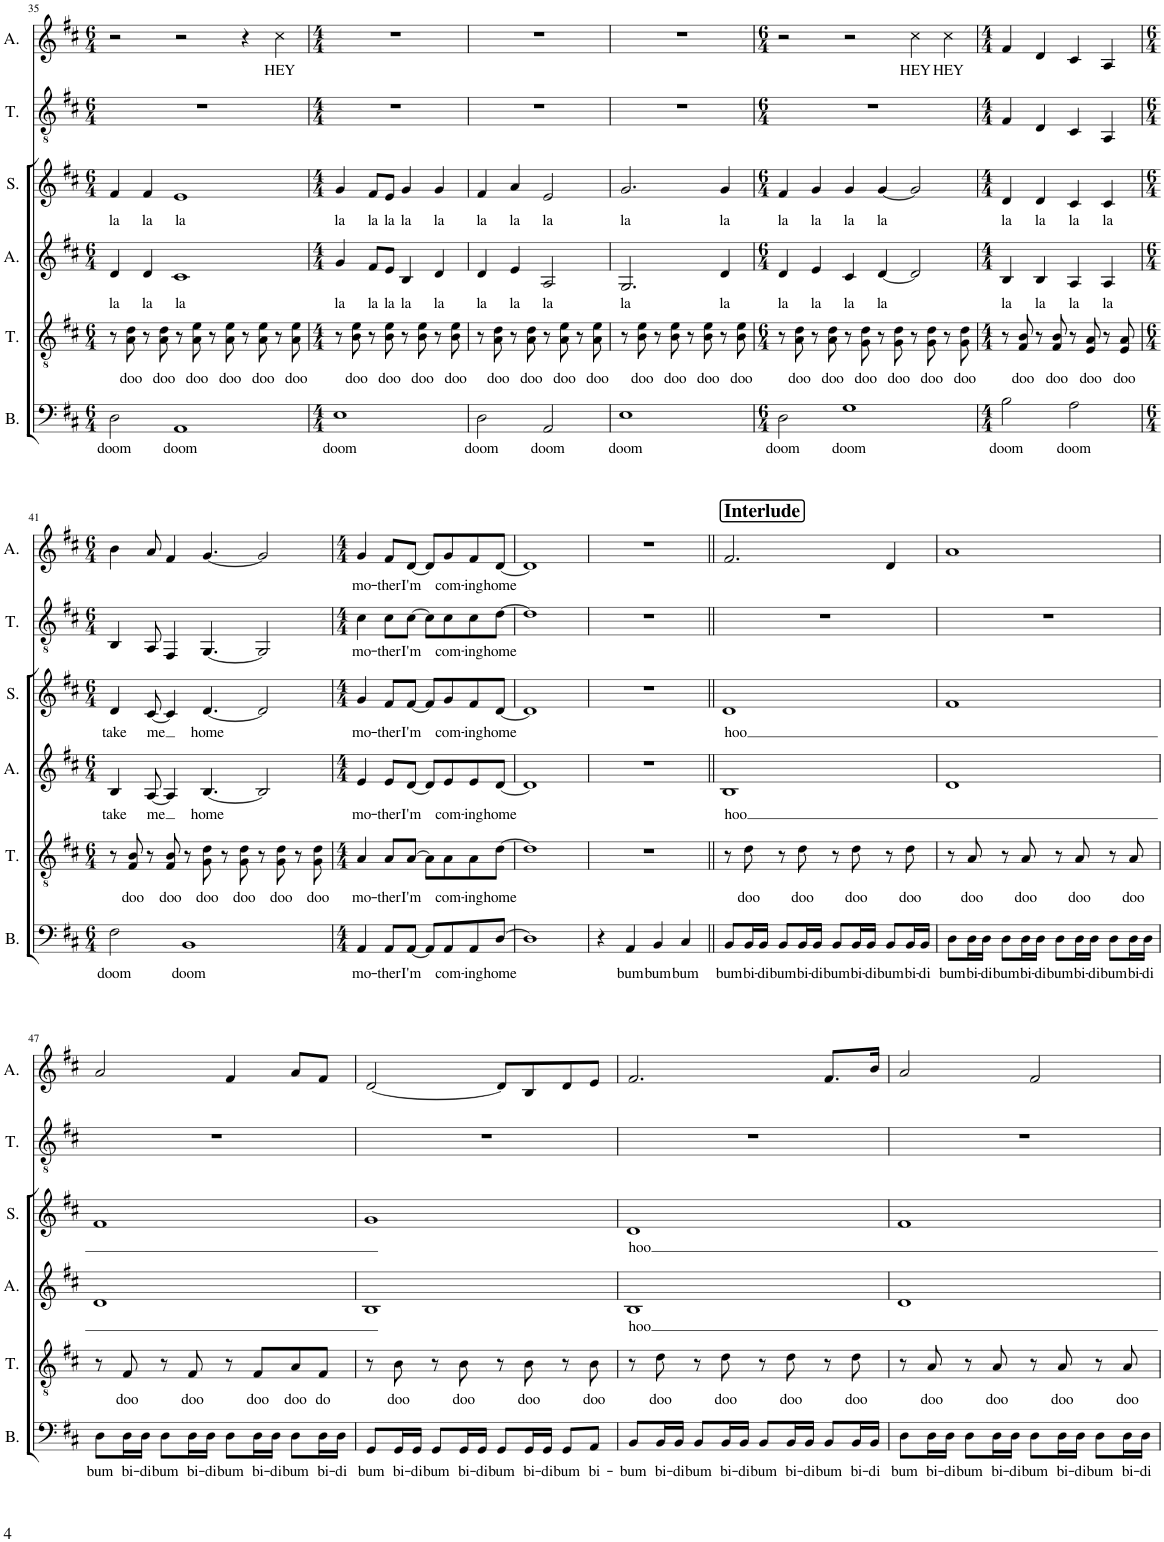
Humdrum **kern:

**kern	**text	**kern	**text	**kern	**text	**kern	**text	**kern	**text	**kern	**text
*part6	*part6	*part5	*part5	*part4	*part4	*part3	*part3	*part2	*part2	*part1	*part1
*staff6	*staff6	*staff5	*staff5	*staff4	*staff4	*staff3	*staff3	*staff2	*staff2	*staff1	*staff1
*I"Bass	*	*I"Tenor	*	*I"Alto	*	*I"Soprano	*	*I"Tenor	*	*I"Alto	*
*I'B.	*	*I'T.	*	*I'A.	*	*I'S.	*	*I'T.	*	*I'A.	*
!!LO:PB:g=z
*clefF4	*	*clefGv2	*	*clefG2	*	*clefG2	*	*clefGv2	*	*clefG2	*
*k[f#c#]	*	*k[f#c#]	*	*k[f#c#]	*	*k[f#c#]	*	*k[f#c#]	*	*k[f#c#]	*
*M6/4	*	*M6/4	*	*M6/4	*	*M6/4	*	*M6/4	*	*M6/4	*
=35	=35	=35	=35	=35	=35	=35	=35	=35	=35	=35	=35
!	!LO:LY:b	!	!	!	!LO:LY:b	!	!LO:LY:b	!	!	!	!
2D\	doom	8r	.	4d/	la	4f#/	la	1.r	.	2r	.
!	!	!	!LO:LY:b	!	!	!	!	!	!	!	!
.	.	8A\ 8d\	doo	.	.	.	.	.	.	.	.
!	!	!	!	!	!LO:LY:b	!	!LO:LY:b	!	!	!	!
.	.	8r	.	4d/	la	4f#/	la	.	.	.	.
!	!	!	!LO:LY:b	!	!	!	!	!	!	!	!
.	.	8A\ 8d\	doo	.	.	.	.	.	.	.	.
!	!LO:LY:b	!	!	!	!LO:LY:b	!	!LO:LY:b	!	!	!	!
1AA	doom	8r	.	1c#	la	1e	la	.	.	2r	.
!	!	!	!LO:LY:b	!	!	!	!	!	!	!	!
.	.	8A\ 8e\	doo	.	.	.	.	.	.	.	.
.	.	8r	.	.	.	.	.	.	.	.	.
!	!	!	!LO:LY:b	!	!	!	!	!	!	!	!
.	.	8A\ 8e\	doo	.	.	.	.	.	.	.	.
.	.	8r	.	.	.	.	.	.	.	4r	.
!	!	!	!LO:LY:b	!	!	!	!	!	!	!	!
.	.	8A\ 8e\	doo	.	.	.	.	.	.	.	.
!	!	!	!	!	!	!	!	!	!	!	!LO:LY:b
.	.	8r	.	.	.	.	.	.	.	4cc#\	HEY
!	!	!	!LO:LY:b	!	!	!	!	!	!	!	!
.	.	8A\ 8e\	doo	.	.	.	.	.	.	.	.
=36	=36	=36	=36	=36	=36	=36	=36	=36	=36	=36	=36
*M4/4	*	*M4/4	*	*M4/4	*	*M4/4	*	*M4/4	*	*M4/4	*
!	!LO:LY:b	!	!	!	!LO:LY:b	!	!LO:LY:b	!	!	!	!
1E	doom	8r	.	4g/	la	4g/	la	1r	.	1r	.
!	!	!	!LO:LY:b	!	!	!	!	!	!	!	!
.	.	8B\ 8e\	doo	.	.	.	.	.	.	.	.
!	!	!	!	!	!LO:LY:b	!	!LO:LY:b	!	!	!	!
.	.	8r	.	8f#/L	la	8f#/L	la	.	.	.	.
!	!	!	!LO:LY:b	!	!LO:LY:b	!	!LO:LY:b	!	!	!	!
.	.	8B\ 8e\	doo	8e/J	la	8e/J	la	.	.	.	.
!	!	!	!	!	!LO:LY:b	!	!LO:LY:b	!	!	!	!
.	.	8r	.	4B/	la	4g/	la	.	.	.	.
!	!	!	!LO:LY:b	!	!	!	!	!	!	!	!
.	.	8B\ 8e\	doo	.	.	.	.	.	.	.	.
!	!	!	!	!	!LO:LY:b	!	!LO:LY:b	!	!	!	!
.	.	8r	.	4d/	la	4g/	la	.	.	.	.
!	!	!	!LO:LY:b	!	!	!	!	!	!	!	!
.	.	8B\ 8e\	doo	.	.	.	.	.	.	.	.
=37	=37	=37	=37	=37	=37	=37	=37	=37	=37	=37	=37
!	!LO:LY:b	!	!	!	!LO:LY:b	!	!LO:LY:b	!	!	!	!
2D\	doom	8r	.	4d/	la	4f#/	la	1r	.	1r	.
!	!	!	!LO:LY:b	!	!	!	!	!	!	!	!
.	.	8A\ 8d\	doo	.	.	.	.	.	.	.	.
!	!	!	!	!	!LO:LY:b	!	!LO:LY:b	!	!	!	!
.	.	8r	.	4e/	la	4a/	la	.	.	.	.
!	!	!	!LO:LY:b	!	!	!	!	!	!	!	!
.	.	8A\ 8d\	doo	.	.	.	.	.	.	.	.
!	!LO:LY:b	!	!	!	!LO:LY:b	!	!LO:LY:b	!	!	!	!
2AA/	doom	8r	.	2A/	la	2e/	la	.	.	.	.
!	!	!	!LO:LY:b	!	!	!	!	!	!	!	!
.	.	8A\ 8e\	doo	.	.	.	.	.	.	.	.
.	.	8r	.	.	.	.	.	.	.	.	.
!	!	!	!LO:LY:b	!	!	!	!	!	!	!	!
.	.	8A\ 8e\	doo	.	.	.	.	.	.	.	.
=38	=38	=38	=38	=38	=38	=38	=38	=38	=38	=38	=38
!	!LO:LY:b	!	!	!	!LO:LY:b	!	!LO:LY:b	!	!	!	!
1E	doom	8r	.	2.G/	la	2.g/	la	1r	.	1r	.
!	!	!	!LO:LY:b	!	!	!	!	!	!	!	!
.	.	8B\ 8e\	doo	.	.	.	.	.	.	.	.
.	.	8r	.	.	.	.	.	.	.	.	.
!	!	!	!LO:LY:b	!	!	!	!	!	!	!	!
.	.	8B\ 8e\	doo	.	.	.	.	.	.	.	.
.	.	8r	.	.	.	.	.	.	.	.	.
!	!	!	!LO:LY:b	!	!	!	!	!	!	!	!
.	.	8B\ 8e\	doo	.	.	.	.	.	.	.	.
!	!	!	!	!	!LO:LY:b	!	!LO:LY:b	!	!	!	!
.	.	8r	.	4d/	la	4g/	la	.	.	.	.
!	!	!	!LO:LY:b	!	!	!	!	!	!	!	!
.	.	8B\ 8e\	doo	.	.	.	.	.	.	.	.
=39	=39	=39	=39	=39	=39	=39	=39	=39	=39	=39	=39
*M6/4	*	*M6/4	*	*M6/4	*	*M6/4	*	*M6/4	*	*M6/4	*
!	!LO:LY:b	!	!	!	!LO:LY:b	!	!LO:LY:b	!	!	!	!
2D\	doom	8r	.	4d/	la	4f#/	la	1.r	.	2r	.
!	!	!	!LO:LY:b	!	!	!	!	!	!	!	!
.	.	8A\ 8d\	doo	.	.	.	.	.	.	.	.
!	!	!	!	!	!LO:LY:b	!	!LO:LY:b	!	!	!	!
.	.	8r	.	4e/	la	4g/	la	.	.	.	.
!	!	!	!LO:LY:b	!	!	!	!	!	!	!	!
.	.	8A\ 8d\	doo	.	.	.	.	.	.	.	.
!	!LO:LY:b	!	!	!	!LO:LY:b	!	!LO:LY:b	!	!	!	!
1G	doom	8r	.	4c#/	la	4g/	la	.	.	2r	.
!	!	!	!LO:LY:b	!	!	!	!	!	!	!	!
.	.	8G\ 8d\	doo	.	.	.	.	.	.	.	.
!	!	!	!	!	!LO:LY:b	!	!LO:LY:b	!	!	!	!
.	.	8r	.	[4d/	la	[4g/	la	.	.	.	.
!	!	!	!LO:LY:b	!	!	!	!	!	!	!	!
.	.	8G\ 8d\	doo	.	.	.	.	.	.	.	.
!	!	!	!	!	!	!	!	!	!	!	!LO:LY:b
.	.	8r	.	2d/]	.	2g/]	.	.	.	4cc#\	HEY
!	!	!	!LO:LY:b	!	!	!	!	!	!	!	!
.	.	8G\ 8d\	doo	.	.	.	.	.	.	.	.
!	!	!	!	!	!	!	!	!	!	!	!LO:LY:b
.	.	8r	.	.	.	.	.	.	.	4cc#\	HEY
!	!	!	!LO:LY:b	!	!	!	!	!	!	!	!
.	.	8G\ 8d\	doo	.	.	.	.	.	.	.	.
=40	=40	=40	=40	=40	=40	=40	=40	=40	=40	=40	=40
*M4/4	*	*M4/4	*	*M4/4	*	*M4/4	*	*M4/4	*	*M4/4	*
!	!LO:LY:b	!	!	!	!LO:LY:b	!	!LO:LY:b	!	!	!	!
2B\	doom	8r	.	4B/	la	4d/	la	4F#/	.	4f#/	.
!	!	!	!LO:LY:b	!	!	!	!	!	!	!	!
.	.	8F#/ 8B/	doo	.	.	.	.	.	.	.	.
!	!	!	!	!	!LO:LY:b	!	!LO:LY:b	!	!	!	!
.	.	8r	.	4B/	la	4d/	la	4D/	.	4d/	.
!	!	!	!LO:LY:b	!	!	!	!	!	!	!	!
.	.	8F#/ 8B/	doo	.	.	.	.	.	.	.	.
!	!LO:LY:b	!	!	!	!LO:LY:b	!	!LO:LY:b	!	!	!	!
2A\	doom	8r	.	4A/	la	4c#/	la	4C#/	.	4c#/	.
!	!	!	!LO:LY:b	!	!	!	!	!	!	!	!
.	.	8E/ 8A/	doo	.	.	.	.	.	.	.	.
!	!	!	!	!	!LO:LY:b	!	!LO:LY:b	!	!	!	!
.	.	8r	.	4A/	la	4c#/	la	4AA/	.	4A/	.
!	!	!	!LO:LY:b	!	!	!	!	!	!	!	!
.	.	8E/ 8A/	doo	.	.	.	.	.	.	.	.
!!LO:LB:g=z
=41	=41	=41	=41	=41	=41	=41	=41	=41	=41	=41	=41
*M6/4	*	*M6/4	*	*M6/4	*	*M6/4	*	*M6/4	*	*M6/4	*
!	!LO:LY:b	!	!	!	!LO:LY:b	!	!LO:LY:b	!	!	!	!
2F#\	doom	8r	.	4B/	take	4d/	take	4BB/	.	4b\	.
!	!	!	!LO:LY:b	!	!	!	!	!	!	!	!
.	.	8F#/ 8B/	doo	.	.	.	.	.	.	.	.
!	!	!	!	!	!LO:LY:b	!	!LO:LY:b	!	!	!	!
.	.	8r	.	[8A/	me	[8c#/	me	8AA/	.	8a/	.
!	!	!	!LO:LY:b	!	!	!	!	!	!	!	!
.	.	8F#/ 8B/	doo	4A/]	.	4c#/]	.	4FF#/	.	4f#/	.
!	!LO:LY:b	!	!	!	!	!	!	!	!	!	!
1BB	doom	8r	.	.	.	.	.	.	.	.	.
!	!	!	!LO:LY:b	!	!LO:LY:b	!	!LO:LY:b	!	!	!	!
.	.	8G\ 8d\	doo	[4.B/	home	[4.d/	home	[4.GG/	.	[4.g/	.
.	.	8r	.	.	.	.	.	.	.	.	.
!	!	!	!LO:LY:b	!	!	!	!	!	!	!	!
.	.	8G\ 8d\	doo	.	.	.	.	.	.	.	.
.	.	8r	.	2B/]	.	2d/]	.	2GG/]	.	2g/]	.
!	!	!	!LO:LY:b	!	!	!	!	!	!	!	!
.	.	8G\ 8d\	doo	.	.	.	.	.	.	.	.
.	.	8r	.	.	.	.	.	.	.	.	.
!	!	!	!LO:LY:b	!	!	!	!	!	!	!	!
.	.	8G\ 8d\	doo	.	.	.	.	.	.	.	.
=42	=42	=42	=42	=42	=42	=42	=42	=42	=42	=42	=42
*M4/4	*	*M4/4	*	*M4/4	*	*M4/4	*	*M4/4	*	*M4/4	*
!	!LO:LY:b	!	!LO:LY:b	!	!LO:LY:b	!	!LO:LY:b	!	!LO:LY:b	!	!LO:LY:b
4AA/	mo-	4A/	mo-	4e/	mo-	4g/	mo-	4c#\	mo-	4g/	mo-
!	!LO:LY:b	!	!LO:LY:b	!	!LO:LY:b	!	!LO:LY:b	!	!LO:LY:b	!	!LO:LY:b
8AA/L	-ther	8A/L	-ther	8e/L	-ther	8f#/L	-ther	8c#\L	-ther	8f#/L	-ther
!	!LO:LY:b	!	!LO:LY:b	!	!LO:LY:b	!	!LO:LY:b	!	!LO:LY:b	!	!LO:LY:b
[8AA/J	I'm	[8A/J	I'm	[8d/J	I'm	[8f#/J	I'm	[8c#\J	I'm	[8d/J	I'm
8AA/L]	.	8A\L]	.	8d/L]	.	8f#/L]	.	8c#\L]	.	8d/L]	.
!	!LO:LY:b	!	!LO:LY:b	!	!LO:LY:b	!	!LO:LY:b	!	!LO:LY:b	!	!LO:LY:b
8AA/	com-	8A\	com-	8e/	com-	8g/	com-	8c#\	com-	8g/	com-
!	!LO:LY:b	!	!LO:LY:b	!	!LO:LY:b	!	!LO:LY:b	!	!LO:LY:b	!	!LO:LY:b
8AA/	-ing	8A\	-ing	8e/	-ing	8f#/	-ing	8c#\	-ing	8f#/	-ing
!	!LO:LY:b	!	!LO:LY:b	!	!LO:LY:b	!	!LO:LY:b	!	!LO:LY:b	!	!LO:LY:b
[8D/J	home	[8d\J	home	[8d/J	home	[8d/J	home	[8d\J	home	[8d/J	home
=43	=43	=43	=43	=43	=43	=43	=43	=43	=43	=43	=43
1D]	.	1d]	.	1d]	.	1d]	.	1d]	.	1d]	.
=44	=44	=44	=44	=44	=44	=44	=44	=44	=44	=44	=44
4r	.	1r	.	1r	.	1r	.	1r	.	1r	.
!	!LO:LY:b	!	!	!	!	!	!	!	!	!	!
4AA/	bum	.	.	.	.	.	.	.	.	.	.
!	!LO:LY:b	!	!	!	!	!	!	!	!	!	!
4BB/	bum	.	.	.	.	.	.	.	.	.	.
!	!LO:LY:b	!	!	!	!	!	!	!	!	!	!
4C#/	bum	.	.	.	.	.	.	.	.	.	.
!!LO:REH:place=s1:a:B:cj:fs=14:t=Interlude
=45||	=45||	=45||	=45||	=45||	=45||	=45||	=45||	=45||	=45||	=45||	=45||
!	!LO:LY:b	!	!	!	!LO:LY:b	!	!LO:LY:b	!	!	!	!
8BB/L	bum	8r	.	1B	hoo	1d	hoo	1r	.	2.f#/	.
!	!LO:LY:b	!	!LO:LY:b	!	!	!	!	!	!	!	!
16BB/L	bi-	8d\	doo	.	.	.	.	.	.	.	.
!	!LO:LY:b	!	!	!	!	!	!	!	!	!	!
16BB/JJ	-di	.	.	.	.	.	.	.	.	.	.
!	!LO:LY:b	!	!	!	!	!	!	!	!	!	!
8BB/L	bum	8r	.	.	.	.	.	.	.	.	.
!	!LO:LY:b	!	!LO:LY:b	!	!	!	!	!	!	!	!
16BB/L	bi-	8d\	doo	.	.	.	.	.	.	.	.
!	!LO:LY:b	!	!	!	!	!	!	!	!	!	!
16BB/JJ	-di	.	.	.	.	.	.	.	.	.	.
!	!LO:LY:b	!	!	!	!	!	!	!	!	!	!
8BB/L	bum	8r	.	.	.	.	.	.	.	.	.
!	!LO:LY:b	!	!LO:LY:b	!	!	!	!	!	!	!	!
16BB/L	bi-	8d\	doo	.	.	.	.	.	.	.	.
!	!LO:LY:b	!	!	!	!	!	!	!	!	!	!
16BB/JJ	-di	.	.	.	.	.	.	.	.	.	.
!	!LO:LY:b	!	!	!	!	!	!	!	!	!	!
8BB/L	bum	8r	.	.	.	.	.	.	.	4d/	.
!	!LO:LY:b	!	!LO:LY:b	!	!	!	!	!	!	!	!
16BB/L	bi-	8d\	doo	.	.	.	.	.	.	.	.
!	!LO:LY:b	!	!	!	!	!	!	!	!	!	!
16BB/JJ	-di	.	.	.	.	.	.	.	.	.	.
=46	=46	=46	=46	=46	=46	=46	=46	=46	=46	=46	=46
!	!LO:LY:b	!	!	!	!	!	!	!	!	!	!
8D\L	bum	8r	.	1d	.	1f#	.	1r	.	1a	.
!	!LO:LY:b	!	!LO:LY:b	!	!	!	!	!	!	!	!
16D\L	bi-	8A/	doo	.	.	.	.	.	.	.	.
!	!LO:LY:b	!	!	!	!	!	!	!	!	!	!
16D\JJ	-di	.	.	.	.	.	.	.	.	.	.
!	!LO:LY:b	!	!	!	!	!	!	!	!	!	!
8D\L	bum	8r	.	.	.	.	.	.	.	.	.
!	!LO:LY:b	!	!LO:LY:b	!	!	!	!	!	!	!	!
16D\L	bi-	8A/	doo	.	.	.	.	.	.	.	.
!	!LO:LY:b	!	!	!	!	!	!	!	!	!	!
16D\JJ	-di	.	.	.	.	.	.	.	.	.	.
!	!LO:LY:b	!	!	!	!	!	!	!	!	!	!
8D\L	bum	8r	.	.	.	.	.	.	.	.	.
!	!LO:LY:b	!	!LO:LY:b	!	!	!	!	!	!	!	!
16D\L	bi-	8A/	doo	.	.	.	.	.	.	.	.
!	!LO:LY:b	!	!	!	!	!	!	!	!	!	!
16D\JJ	-di	.	.	.	.	.	.	.	.	.	.
!	!LO:LY:b	!	!	!	!	!	!	!	!	!	!
8D\L	bum	8r	.	.	.	.	.	.	.	.	.
!	!LO:LY:b	!	!LO:LY:b	!	!	!	!	!	!	!	!
16D\L	bi-	8A/	doo	.	.	.	.	.	.	.	.
!	!LO:LY:b	!	!	!	!	!	!	!	!	!	!
16D\JJ	-di	.	.	.	.	.	.	.	.	.	.
!!LO:LB:g=z
=47	=47	=47	=47	=47	=47	=47	=47	=47	=47	=47	=47
!	!LO:LY:b	!	!	!	!	!	!	!	!	!	!
8D\L	bum	8r	.	1d	.	1f#	.	1r	.	2a/	.
!	!LO:LY:b	!	!LO:LY:b	!	!	!	!	!	!	!	!
16D\L	bi-	8F#/	doo	.	.	.	.	.	.	.	.
!	!LO:LY:b	!	!	!	!	!	!	!	!	!	!
16D\JJ	-di	.	.	.	.	.	.	.	.	.	.
!	!LO:LY:b	!	!	!	!	!	!	!	!	!	!
8D\L	bum	8r	.	.	.	.	.	.	.	.	.
!	!LO:LY:b	!	!LO:LY:b	!	!	!	!	!	!	!	!
16D\L	bi-	8F#/	doo	.	.	.	.	.	.	.	.
!	!LO:LY:b	!	!	!	!	!	!	!	!	!	!
16D\JJ	-di	.	.	.	.	.	.	.	.	.	.
!	!LO:LY:b	!	!	!	!	!	!	!	!	!	!
8D\L	bum	8r	.	.	.	.	.	.	.	4f#/	.
!	!LO:LY:b	!	!LO:LY:b	!	!	!	!	!	!	!	!
16D\L	bi-	8F#/L	doo	.	.	.	.	.	.	.	.
!	!LO:LY:b	!	!	!	!	!	!	!	!	!	!
16D\JJ	-di	.	.	.	.	.	.	.	.	.	.
!	!LO:LY:b	!	!LO:LY:b	!	!	!	!	!	!	!	!
8D\L	bum	8A/	doo	.	.	.	.	.	.	8a/L	.
!	!LO:LY:b	!	!LO:LY:b	!	!	!	!	!	!	!	!
16D\L	bi-	8F#/J	do	.	.	.	.	.	.	8f#/J	.
!	!LO:LY:b	!	!	!	!	!	!	!	!	!	!
16D\JJ	-di	.	.	.	.	.	.	.	.	.	.
=48	=48	=48	=48	=48	=48	=48	=48	=48	=48	=48	=48
!	!LO:LY:b	!	!	!	!	!	!	!	!	!	!
8GG/L	bum	8r	.	1B	.	1g	.	1r	.	[2d/	.
!	!LO:LY:b	!	!LO:LY:b	!	!	!	!	!	!	!	!
16GG/L	bi-	8B\	doo	.	.	.	.	.	.	.	.
!	!LO:LY:b	!	!	!	!	!	!	!	!	!	!
16GG/JJ	-di	.	.	.	.	.	.	.	.	.	.
!	!LO:LY:b	!	!	!	!	!	!	!	!	!	!
8GG/L	bum	8r	.	.	.	.	.	.	.	.	.
!	!LO:LY:b	!	!LO:LY:b	!	!	!	!	!	!	!	!
16GG/L	bi-	8B\	doo	.	.	.	.	.	.	.	.
!	!LO:LY:b	!	!	!	!	!	!	!	!	!	!
16GG/JJ	-di	.	.	.	.	.	.	.	.	.	.
!	!LO:LY:b	!	!	!	!	!	!	!	!	!	!
8GG/L	bum	8r	.	.	.	.	.	.	.	8d/L]	.
!	!LO:LY:b	!	!LO:LY:b	!	!	!	!	!	!	!	!
16GG/L	bi-	8B\	doo	.	.	.	.	.	.	8B/	.
!	!LO:LY:b	!	!	!	!	!	!	!	!	!	!
16GG/JJ	-di	.	.	.	.	.	.	.	.	.	.
!	!LO:LY:b	!	!	!	!	!	!	!	!	!	!
8GG/L	bum	8r	.	.	.	.	.	.	.	8d/	.
!	!LO:LY:b	!	!LO:LY:b	!	!	!	!	!	!	!	!
8AA/J	bi-	8B\	doo	.	.	.	.	.	.	8e/J	.
=49	=49	=49	=49	=49	=49	=49	=49	=49	=49	=49	=49
!	!LO:LY:b	!	!	!	!LO:LY:b	!	!LO:LY:b	!	!	!	!
8BB/L	bum	8r	.	1B	hoo	1d	hoo	1r	.	2.f#/	.
!	!LO:LY:b	!	!LO:LY:b	!	!	!	!	!	!	!	!
16BB/L	bi-	8d\	doo	.	.	.	.	.	.	.	.
!	!LO:LY:b	!	!	!	!	!	!	!	!	!	!
16BB/JJ	-di	.	.	.	.	.	.	.	.	.	.
!	!LO:LY:b	!	!	!	!	!	!	!	!	!	!
8BB/L	bum	8r	.	.	.	.	.	.	.	.	.
!	!LO:LY:b	!	!LO:LY:b	!	!	!	!	!	!	!	!
16BB/L	bi-	8d\	doo	.	.	.	.	.	.	.	.
!	!LO:LY:b	!	!	!	!	!	!	!	!	!	!
16BB/JJ	-di	.	.	.	.	.	.	.	.	.	.
!	!LO:LY:b	!	!	!	!	!	!	!	!	!	!
8BB/L	bum	8r	.	.	.	.	.	.	.	.	.
!	!LO:LY:b	!	!LO:LY:b	!	!	!	!	!	!	!	!
16BB/L	bi-	8d\	doo	.	.	.	.	.	.	.	.
!	!LO:LY:b	!	!	!	!	!	!	!	!	!	!
16BB/JJ	-di	.	.	.	.	.	.	.	.	.	.
!	!LO:LY:b	!	!	!	!	!	!	!	!	!	!
8BB/L	bum	8r	.	.	.	.	.	.	.	8.f#/L	.
!	!LO:LY:b	!	!LO:LY:b	!	!	!	!	!	!	!	!
16BB/L	bi-	8d\	doo	.	.	.	.	.	.	.	.
!	!LO:LY:b	!	!	!	!	!	!	!	!	!	!
16BB/JJ	-di	.	.	.	.	.	.	.	.	16b/Jk	.
=50	=50	=50	=50	=50	=50	=50	=50	=50	=50	=50	=50
!	!LO:LY:b	!	!	!	!	!	!	!	!	!	!
8D\L	bum	8r	.	1d	.	1f#	.	1r	.	2a/	.
!	!LO:LY:b	!	!LO:LY:b	!	!	!	!	!	!	!	!
16D\L	bi-	8A/	doo	.	.	.	.	.	.	.	.
!	!LO:LY:b	!	!	!	!	!	!	!	!	!	!
16D\JJ	-di	.	.	.	.	.	.	.	.	.	.
!	!LO:LY:b	!	!	!	!	!	!	!	!	!	!
8D\L	bum	8r	.	.	.	.	.	.	.	.	.
!	!LO:LY:b	!	!LO:LY:b	!	!	!	!	!	!	!	!
16D\L	bi-	8A/	doo	.	.	.	.	.	.	.	.
!	!LO:LY:b	!	!	!	!	!	!	!	!	!	!
16D\JJ	-di	.	.	.	.	.	.	.	.	.	.
!	!LO:LY:b	!	!	!	!	!	!	!	!	!	!
8D\L	bum	8r	.	.	.	.	.	.	.	2f#/	.
!	!LO:LY:b	!	!LO:LY:b	!	!	!	!	!	!	!	!
16D\L	bi-	8A/	doo	.	.	.	.	.	.	.	.
!	!LO:LY:b	!	!	!	!	!	!	!	!	!	!
16D\JJ	-di	.	.	.	.	.	.	.	.	.	.
!	!LO:LY:b	!	!	!	!	!	!	!	!	!	!
8D\L	bum	8r	.	.	.	.	.	.	.	.	.
!	!LO:LY:b	!	!LO:LY:b	!	!	!	!	!	!	!	!
16D\L	bi-	8A/	doo	.	.	.	.	.	.	.	.
!	!LO:LY:b	!	!	!	!	!	!	!	!	!	!
16D\JJ	-di	.	.	.	.	.	.	.	.	.	.
=	=	=	=	=	=	=	=	=	=	=	=
*-	*-	*-	*-	*-	*-	*-	*-	*-	*-	*-	*-
